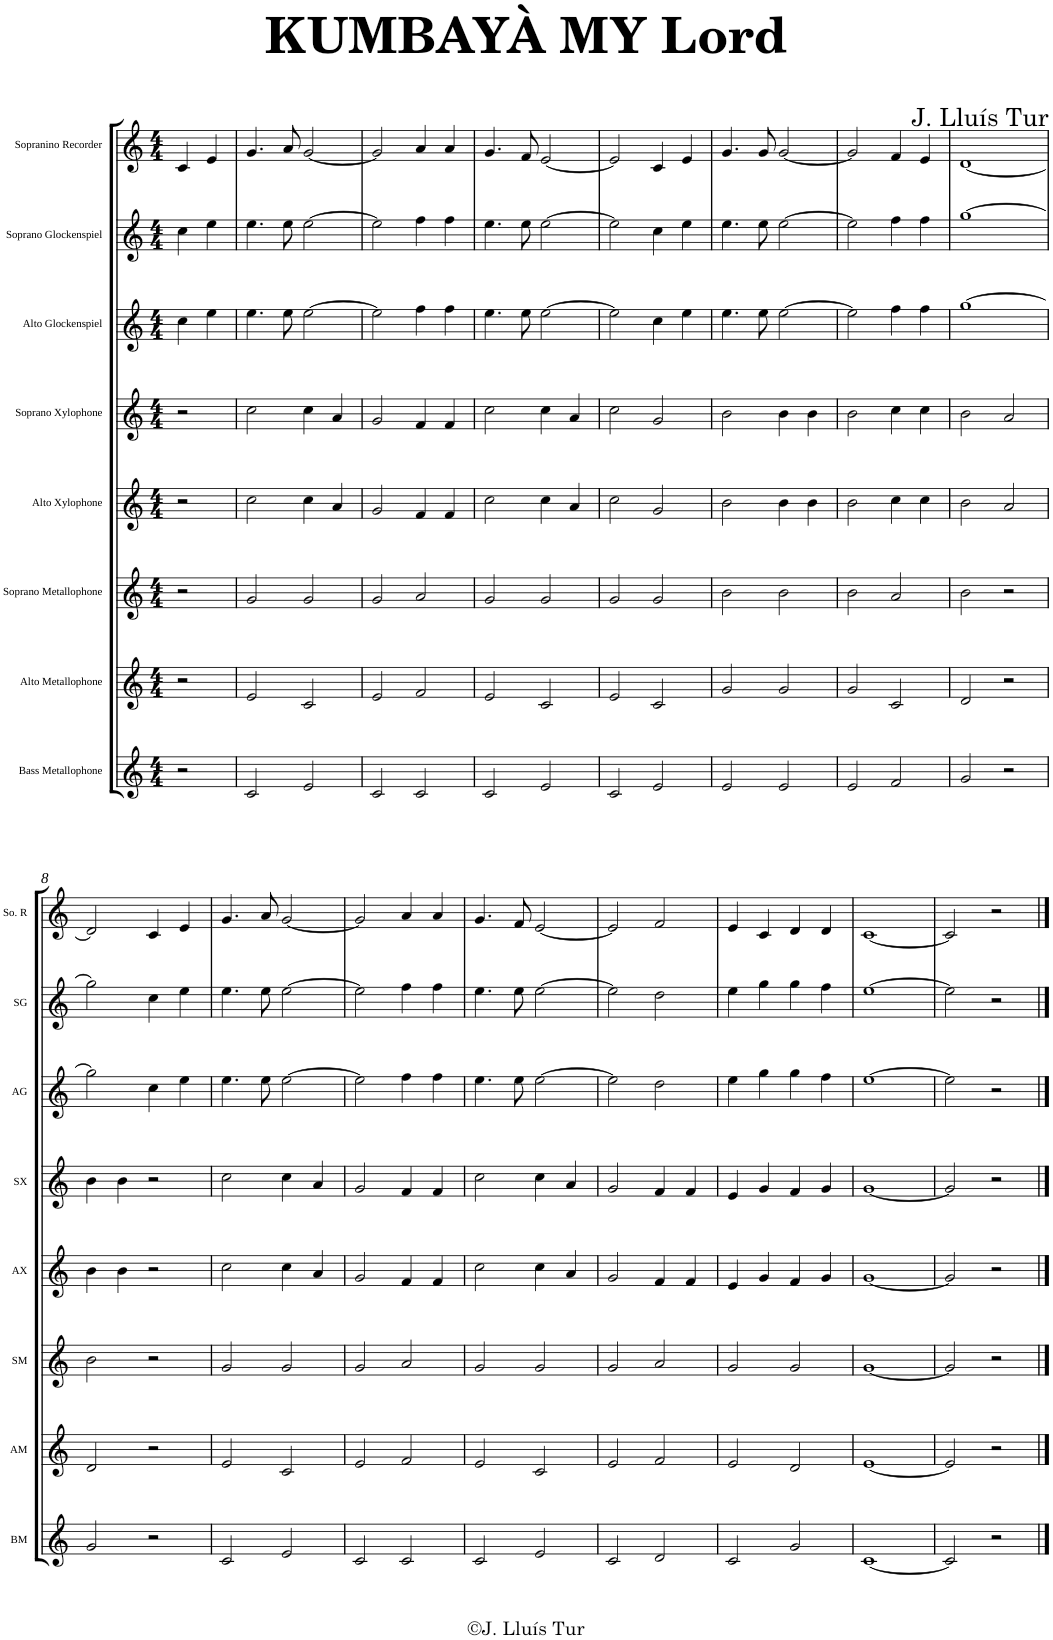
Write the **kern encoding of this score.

**kern	**kern	**kern	**kern	**kern	**kern	**kern	**kern
*part8	*part7	*part6	*part5	*part4	*part3	*part2	*part1
*staff8	*staff7	*staff6	*staff5	*staff4	*staff3	*staff2	*staff1
*I"Bass Metallophone	*I"Alto Metallophone	*I"Soprano Metallophone	*I"Alto Xylophone	*I"Soprano Xylophone	*I"Alto Glockenspiel	*I"Soprano Glockenspiel	*I"Sopranino Recorder
*I'BM	*I'AM	*I'SM	*I'AX	*I'SX	*I'AG	*I'SG	*I'So. R
*clefG2	*clefG2	*clefG2	*clefG2	*clefG2	*clefG2	*clefG2	*clefG2
*Trd7c12	*	*Trd-7c-12	*	*Trd-7c-12	*Trd-7c-12	*Trd-14c-24	*Trd-7c-12
*k[]	*k[]	*k[]	*k[]	*k[]	*k[]	*k[]	*k[]
*M4/4	*M4/4	*M4/4	*M4/4	*M4/4	*M4/4	*M4/4	*M4/4
=	=	=	=	=	=	=	=
2r	2r	2r	2r	2r	4cc\	4cc\	4c/
.	.	.	.	.	4ee\	4ee\	4e/
=1	=1	=1	=1	=1	=1	=1	=1
2c/	2e/	2g/	2cc\	2cc\	4.ee\	4.ee\	4.g/
.	.	.	.	.	8ee\	8ee\	8a/
2e/	2c/	2g/	4cc\	4cc\	[2ee\	[2ee\	[2g/
.	.	.	4a/	4a/	.	.	.
=2	=2	=2	=2	=2	=2	=2	=2
2c/	2e/	2g/	2g/	2g/	2ee\]	2ee\]	2g/]
2c/	2f/	2a/	4f/	4f/	4ff\	4ff\	4a/
.	.	.	4f/	4f/	4ff\	4ff\	4a/
=3	=3	=3	=3	=3	=3	=3	=3
2c/	2e/	2g/	2cc\	2cc\	4.ee\	4.ee\	4.g/
.	.	.	.	.	8ee\	8ee\	8f/
2e/	2c/	2g/	4cc\	4cc\	[2ee\	[2ee\	[2e/
.	.	.	4a/	4a/	.	.	.
=4	=4	=4	=4	=4	=4	=4	=4
2c/	2e/	2g/	2cc\	2cc\	2ee\]	2ee\]	2e/]
2e/	2c/	2g/	2g/	2g/	4cc\	4cc\	4c/
.	.	.	.	.	4ee\	4ee\	4e/
=5	=5	=5	=5	=5	=5	=5	=5
2e/	2g/	2b\	2b\	2b\	4.ee\	4.ee\	4.g/
.	.	.	.	.	8ee\	8ee\	8g/
2e/	2g/	2b\	4b\	4b\	[2ee\	[2ee\	[2g/
.	.	.	4b\	4b\	.	.	.
=6	=6	=6	=6	=6	=6	=6	=6
2e/	2g/	2b\	2b\	2b\	2ee\]	2ee\]	2g/]
2f/	2c/	2a/	4cc\	4cc\	4ff\	4ff\	4f/
.	.	.	4cc\	4cc\	4ff\	4ff\	4e/
=7	=7	=7	=7	=7	=7	=7	=7
2g/	2d/	2b\	2b\	2b\	[1gg	[1gg	[1d
2r	2r	2r	2a/	2a/	.	.	.
!!LO:LB:g=z
=8	=8	=8	=8	=8	=8	=8	=8
2g/	2d/	2b\	4b\	4b\	2gg\]	2gg\]	2d/]
.	.	.	4b\	4b\	.	.	.
2r	2r	2r	2r	2r	4cc\	4cc\	4c/
.	.	.	.	.	4ee\	4ee\	4e/
=9	=9	=9	=9	=9	=9	=9	=9
2c/	2e/	2g/	2cc\	2cc\	4.ee\	4.ee\	4.g/
.	.	.	.	.	8ee\	8ee\	8a/
2e/	2c/	2g/	4cc\	4cc\	[2ee\	[2ee\	[2g/
.	.	.	4a/	4a/	.	.	.
=10	=10	=10	=10	=10	=10	=10	=10
2c/	2e/	2g/	2g/	2g/	2ee\]	2ee\]	2g/]
2c/	2f/	2a/	4f/	4f/	4ff\	4ff\	4a/
.	.	.	4f/	4f/	4ff\	4ff\	4a/
=11	=11	=11	=11	=11	=11	=11	=11
2c/	2e/	2g/	2cc\	2cc\	4.ee\	4.ee\	4.g/
.	.	.	.	.	8ee\	8ee\	8f/
2e/	2c/	2g/	4cc\	4cc\	[2ee\	[2ee\	[2e/
.	.	.	4a/	4a/	.	.	.
=12	=12	=12	=12	=12	=12	=12	=12
2c/	2e/	2g/	2g/	2g/	2ee\]	2ee\]	2e/]
2d/	2f/	2a/	4f/	4f/	2dd\	2dd\	2f/
.	.	.	4f/	4f/	.	.	.
=13	=13	=13	=13	=13	=13	=13	=13
2c/	2e/	2g/	4e/	4e/	4ee\	4ee\	4e/
.	.	.	4g/	4g/	4gg\	4gg\	4c/
2g/	2d/	2g/	4f/	4f/	4gg\	4gg\	4d/
.	.	.	4g/	4g/	4ff\	4ff\	4d/
=14	=14	=14	=14	=14	=14	=14	=14
[1c	[1e	[1g	[1g	[1g	[1ee	[1ee	[1c
=15	=15	=15	=15	=15	=15	=15	=15
2c/]	2e/]	2g/]	2g/]	2g/]	2ee\]	2ee\]	2c/]
2r	2r	2r	2r	2r	2r	2r	2r
==	==	==	==	==	==	==	==
*-	*-	*-	*-	*-	*-	*-	*-
